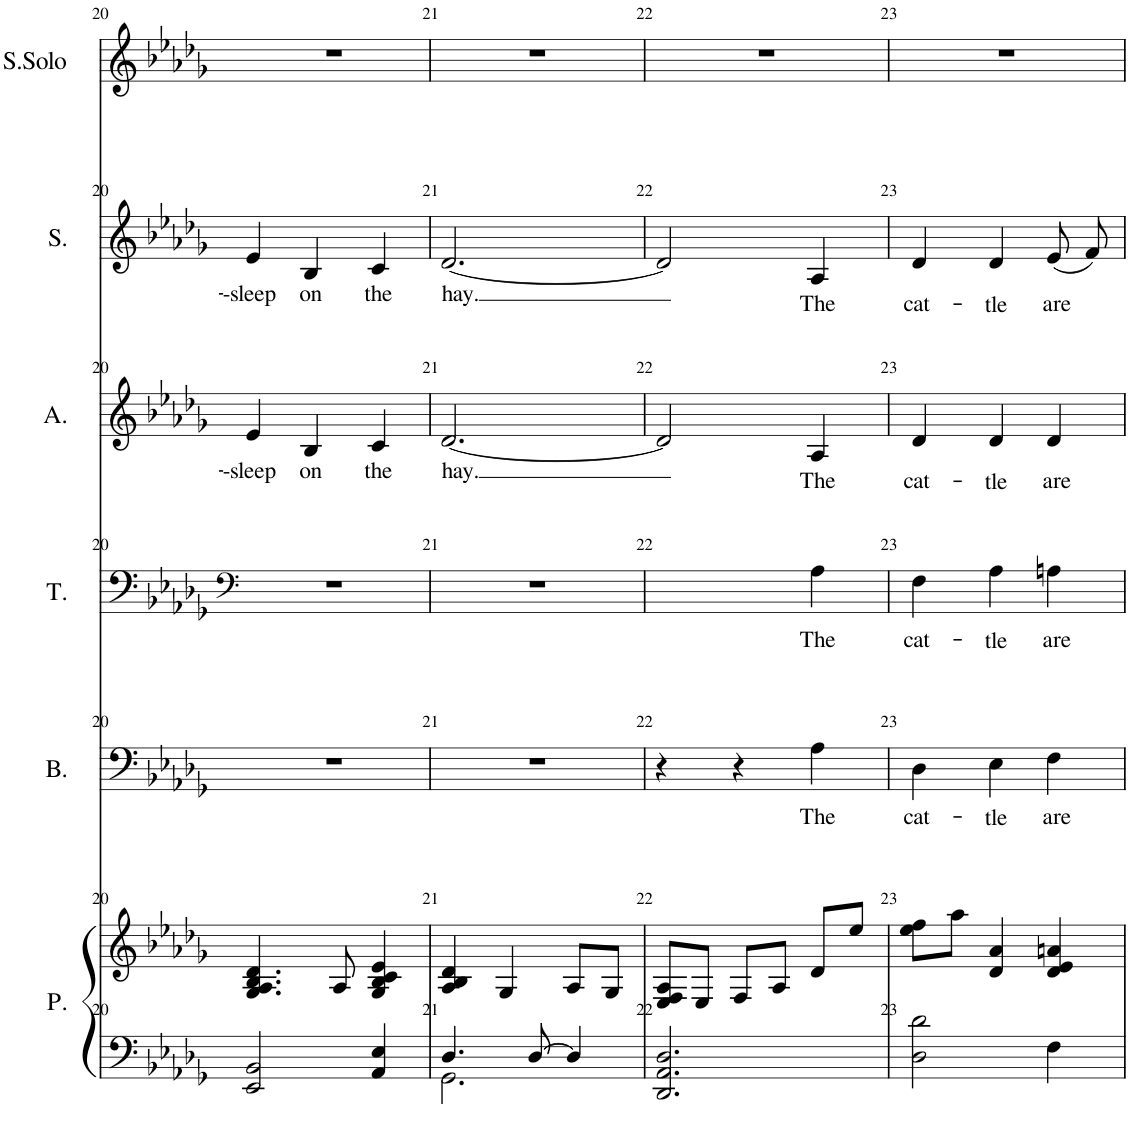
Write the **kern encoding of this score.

**kern	**kern	**kern	**text	**text	**kern	**text	**text	**kern	**text	**text	**kern	**text	**text	**kern
*part6	*part6	*part5	*part5	*part5	*part4	*part4	*part4	*part3	*part3	*part3	*part2	*part2	*part2	*part1
*staff7	*staff6	*staff5	*staff5	*staff5	*staff4	*staff4	*staff4	*staff3	*staff3	*staff3	*staff2	*staff2	*staff2	*staff1
*I"Piano	*	*I"Basse	*	*	*I"Ténor	*	*	*I"Alto	*	*	*I"Soprano	*	*	*I"Soprano  Solo
*I'P.	*	*I'B.	*	*	*I'T.	*	*	*I'A.	*	*	*I'S.	*	*	*I'S.Solo
!!LO:PB:g=z
*clefF4	*clefG2	*clefF4	*	*	*clefF4	*	*	*clefG2	*	*	*clefG2	*	*	*clefG2
*	*	*	*	*	*	*	*	*Trd1c2	*	*	*	*	*	*
*k[b-e-a-d-g-]	*k[b-e-a-d-g-]	*k[b-e-a-d-g-]	*	*	*k[b-e-a-d-g-]	*	*	*k[b-e-a-d-g-]	*	*	*k[b-e-a-d-g-]	*	*	*k[b-e-a-d-g-]
*M3/4	*M3/4	*M3/4	*	*	*M3/4	*	*	*M3/4	*	*	*M3/4	*	*	*M3/4
=20	=20	=20	=20	=20	=20	=20	=20	=20	=20	=20	=20	=20	=20	=20
!	!	!	!	!	!	!	!	!	!LO:LY:b	!	!	!LO:LY:b	!	!
2EE-/ 2BB-/	4.G-/ 4.A-/ 4.B-/ 4.d-/	2.r	.	.	2.r	.	.	4e-/	--sleep	.	4e-/	--sleep	.	2.r
!	!	!	!	!	!	!	!	!	!LO:LY:b	!	!	!LO:LY:b	!	!
.	.	.	.	.	.	.	.	4B-/	on	.	4B-/	on	.	.
.	8A-/	.	.	.	.	.	.	.	.	.	.	.	.	.
!	!	!	!	!	!	!	!	!	!LO:LY:b	!	!	!LO:LY:b	!	!
4AA-/ 4E-/	4G-/ 4B-/ 4c/ 4e-/	.	.	.	.	.	.	4c/	the	.	4c/	the	.	.
=21	=21	=21	=21	=21	=21	=21	=21	=21	=21	=21	=21	=21	=21	=21
*^	*	*	*	*	*	*	*	*	*	*	*	*	*	*
!	!	!	!	!	!	!	!	!	!	!LO:LY:b	!	!	!LO:LY:b	!	!
4.D-/	2.GG-\	4A-/ 4B-/ 4d-/	2.r	.	.	2.r	.	.	[2.d-/	hay.	.	[2.d-/	hay.	.	2.r
.	.	4G-/	.	.	.	.	.	.	.	.	.	.	.	.	.
[8D-/	.	.	.	.	.	.	.	.	.	.	.	.	.	.	.
4D-/]	.	8A-/L	.	.	.	.	.	.	.	.	.	.	.	.	.
.	.	8G-/J	.	.	.	.	.	.	.	.	.	.	.	.	.
*v	*v	*	*	*	*	*	*	*	*	*	*	*	*	*	*
=22	=22	=22	=22	=22	=22	=22	=22	=22	=22	=22	=22	=22	=22	=22
2.DD-/ 2.AA-/ 2.D-/	8E-/ 8F/ 8A-/L	4r	.	.	2ryy	.	.	2d-/]	.	.	2d-/]	.	.	2.r
.	8E-/J	.	.	.	.	.	.	.	.	.	.	.	.	.
.	8F/L	4r	.	.	.	.	.	.	.	.	.	.	.	.
.	8A-/J	.	.	.	.	.	.	.	.	.	.	.	.	.
!	!	!	!	!LO:LY:b	!	!	!LO:LY:b	!	!	!LO:LY:b	!	!	!LO:LY:b	!
.	8d-/L	4A-\	.	The	4A-\	.	The	4A-/	.	The	4A-/	.	The	.
.	8ee-/J	.	.	.	.	.	.	.	.	.	.	.	.	.
=23	=23	=23	=23	=23	=23	=23	=23	=23	=23	=23	=23	=23	=23	=23
!	!	!	!	!LO:LY:b	!	!	!LO:LY:b	!	!	!LO:LY:b	!	!	!LO:LY:b	!
2D-\ 2d-\	8ee-\ 8ff\L	4D-\	.	cat-	4F\	.	cat-	4d-/	.	cat-	4d-/	.	cat-	2.r
.	8aa-\J	.	.	.	.	.	.	.	.	.	.	.	.	.
!	!	!	!	!LO:LY:b	!	!	!LO:LY:b	!	!	!LO:LY:b	!	!	!LO:LY:b	!
.	4d-/ 4a-/	4E-\	.	-tle	4A-\	.	-tle	4d-/	.	-tle	4d-/	.	-tle	.
!	!	!	!	!LO:LY:b	!	!	!LO:LY:b	!	!	!LO:LY:b	!	!	!LO:LY:b	!
4F\	4d-/ 4e-/ 4an/	4F\	.	are	4An\	.	are	4d-/	.	are	(8e-/L	.	are	.
.	.	.	.	.	.	.	.	.	.	.	8f/J)	.	.	.
=	=	=	=	=	=	=	=	=	=	=	=	=	=	=
*-	*-	*-	*-	*-	*-	*-	*-	*-	*-	*-	*-	*-	*-	*-
